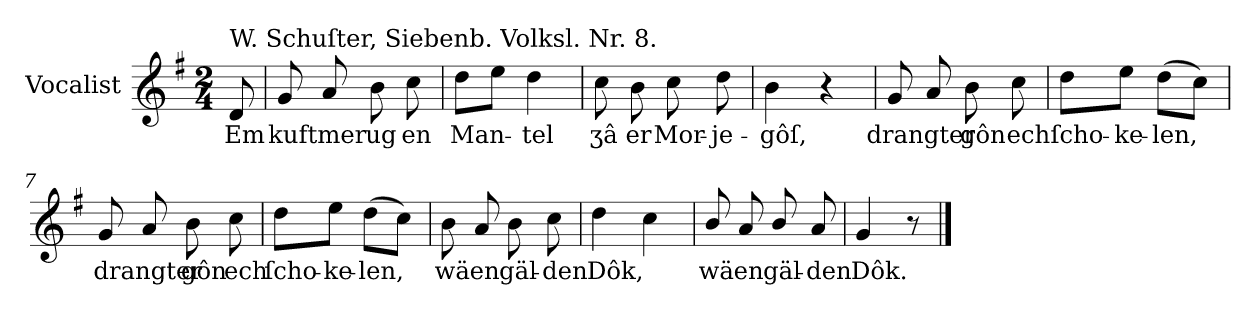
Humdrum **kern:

**kern	**text
*part1	*part1
*staff1	*staff1
*I"Vocalist	*
*k[f#]	*
*G:	*
*M2/4	*
=	=
!LO:TX:a:t=W. Schuſter, Siebenb. Volksl. Nr. 8.	!
8d	Em
=1	=1
8g	kuft
8a	mer
8b	ug
8cc	en
=2	=2
8ddL	Man-
8eeJ	.
4dd	-tel
=3	=3
8cc	ʒâ
8b	er
8cc	Mor-
8dd	-je-
=4	=4
4b	-gôſ,
4r	.
=5	=5
8g	drangter
8a	.
8b	gôn
8cc	ech
=6	=6
8ddL	ſcho-
8eeJ	-ke-
(8ddL	-len,
8ccJ)	.
=7	=7
8g	drangter
8a	.
8b	gôn
8cc	ech
=8	=8
8ddL	ſcho-
8eeJ	-ke-
(8ddL	-len,
8ccJ)	.
=9	=9
8b	wä
8a	en
8b	gäl-
8cc	-den
=10	=10
4dd	Dôk,
4cc	.
=11	=11
8b/	wä
8a	en
8b/	gäl-
8a	-den
=12	=12
4g	Dôk.
8r	.
==	==
*-	*-
